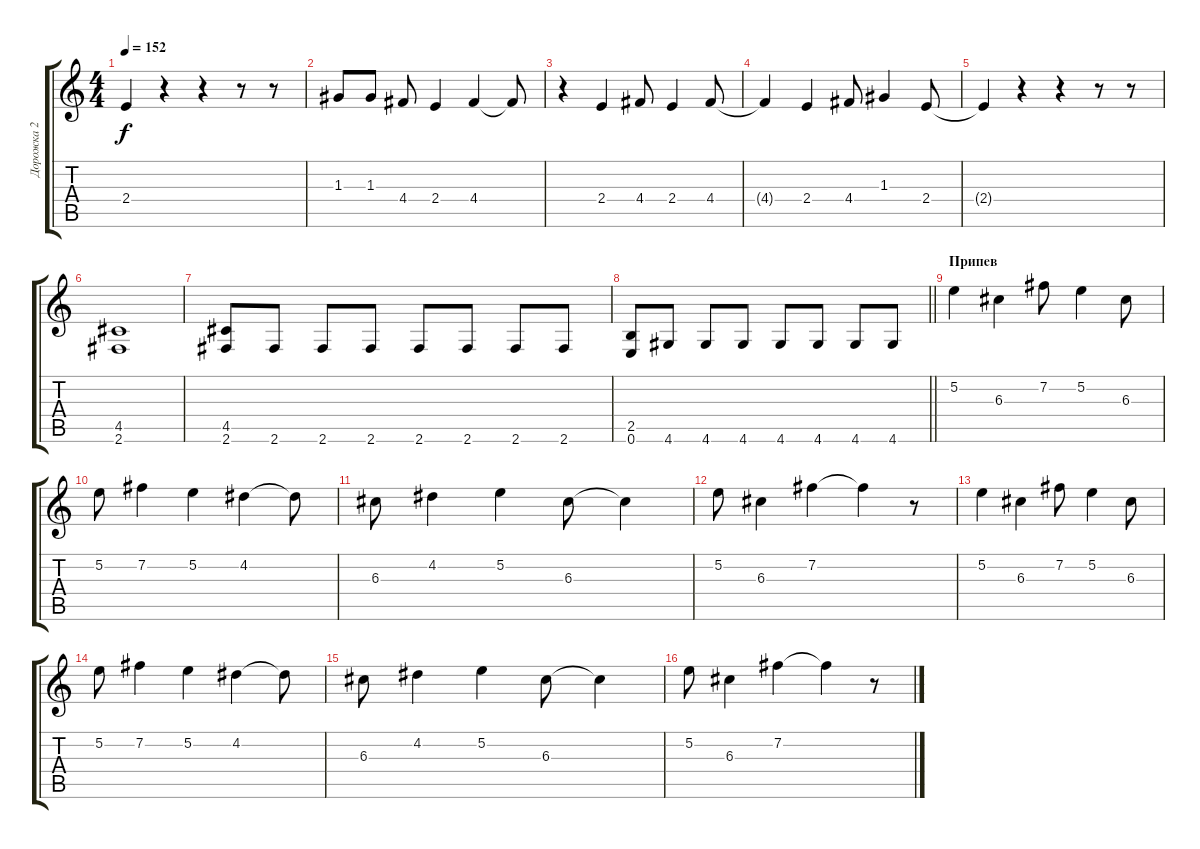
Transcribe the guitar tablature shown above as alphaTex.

\track ("Дорожка 2" "Дорожка 2") {instrument overdrivenguitar}
\staff {score tabs}
\tuning (E4 B3 G3 D3 A2 E2) {hide}
\ts (4 4)
\tempo 152
\clef g2
\ks c
2.4{t}.4{dy f} r.4 r.4 r.8 r.8 |
1.3.8 1.3.8 4.4.8 2.4.4 4.4.4 4.4{t}.8 |
r.4 2.4.4 4.4.8 2.4.4 4.4.8 |
4.4{t}.4 2.4.4 4.4.8 1.3.4 2.4.8 |
2.4{t}.4 r.4 r.4 r.8 r.8 |
(4.5 2.6).1 |
(4.5 2.6).8 2.6.8 2.6.8 2.6.8 2.6.8 2.6.8 2.6.8 2.6.8 |
\barLineRight lightlight
(2.5 0.6).8 4.6.8 4.6.8 4.6.8 4.6.8 4.6.8 4.6.8 4.6.8 |
\section ("" "Припев")
5.2.4 6.3.4 7.2.8 5.2.4 6.3.8 |
5.2.8 7.2.4 5.2.4 4.2.4 4.2{t}.8 |
6.3.8 4.2.4 5.2.4 6.3.8 6.3{t}.4 |
5.2.8 6.3.4 7.2.4 7.2{t}.4 r.8 |
5.2.4 6.3.4 7.2.8 5.2.4 6.3.8 |
5.2.8 7.2.4 5.2.4 4.2.4 4.2{t}.8 |
6.3.8 4.2.4 5.2.4 6.3.8 6.3{t}.4 |
5.2.8 6.3.4 7.2.4 7.2{t}.4 r.8
